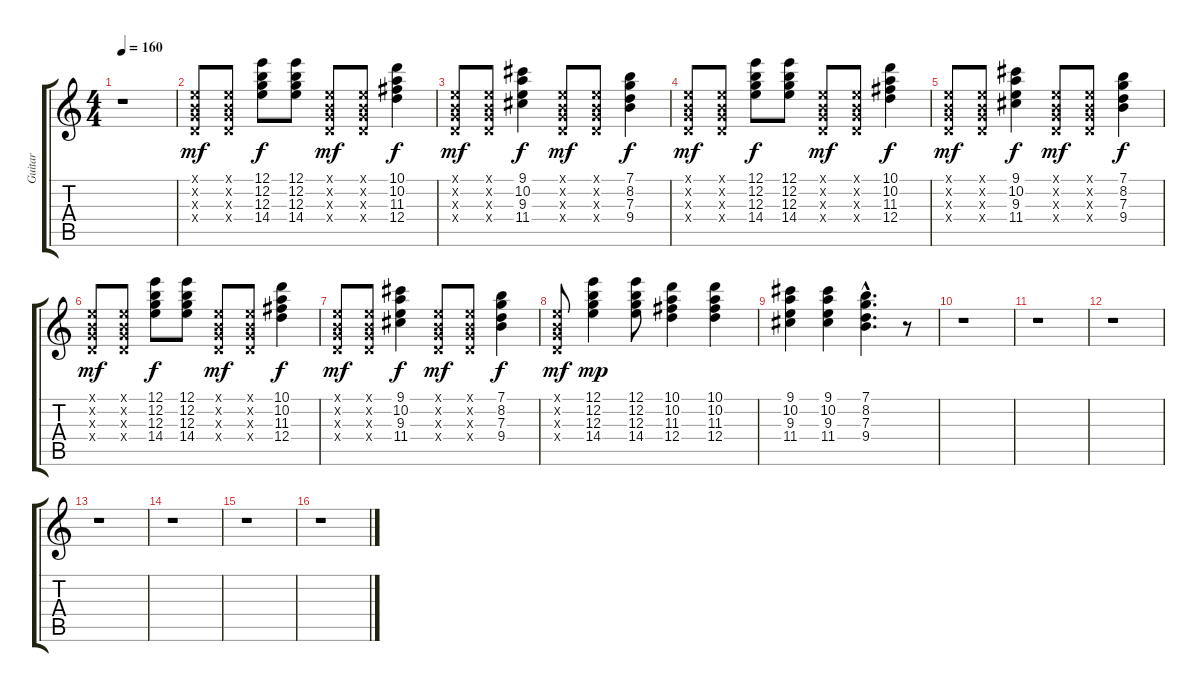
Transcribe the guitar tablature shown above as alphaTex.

\track ("Guitar" "Guitar") {instrument electricguitarclean}
\staff {score tabs}
\tuning (E4 B3 G3 D3 A2 E2) {hide}
\ts (4 4)
\tempo 160
\clef g2
\ks c
r.1{dy f} |
(0.1{x} 0.2{x} 0.3{x} 0.4{x}).8{dy mf} (0.1{x} 0.2{x} 0.3{x} 0.4{x}).8 (12.1 12.2 12.3 14.4).8{dy f} (12.1 12.2 12.3 14.4).8 (0.1{x} 0.2{x} 0.3{x} 0.4{x}).8{dy mf} (0.1{x} 0.2{x} 0.3{x} 0.4{x}).8 (10.1 10.2 11.3 12.4).4{dy f} |
(0.1{x} 0.2{x} 0.3{x} 0.4{x}).8{dy mf} (0.1{x} 0.2{x} 0.3{x} 0.4{x}).8 (9.1 10.2 9.3 11.4).4{dy f} (0.1{x} 0.2{x} 0.3{x} 0.4{x}).8{dy mf} (0.1{x} 0.2{x} 0.3{x} 0.4{x}).8 (7.1 8.2 7.3 9.4).4{dy f} |
(0.1{x} 0.2{x} 0.3{x} 0.4{x}).8{dy mf} (0.1{x} 0.2{x} 0.3{x} 0.4{x}).8 (12.1 12.2 12.3 14.4).8{dy f} (12.1 12.2 12.3 14.4).8 (0.1{x} 0.2{x} 0.3{x} 0.4{x}).8{dy mf} (0.1{x} 0.2{x} 0.3{x} 0.4{x}).8 (10.1 10.2 11.3 12.4).4{dy f} |
(0.1{x} 0.2{x} 0.3{x} 0.4{x}).8{dy mf} (0.1{x} 0.2{x} 0.3{x} 0.4{x}).8 (9.1 10.2 9.3 11.4).4{dy f} (0.1{x} 0.2{x} 0.3{x} 0.4{x}).8{dy mf} (0.1{x} 0.2{x} 0.3{x} 0.4{x}).8 (7.1 8.2 7.3 9.4).4{dy f} |
(0.1{x} 0.2{x} 0.3{x} 0.4{x}).8{dy mf} (0.1{x} 0.2{x} 0.3{x} 0.4{x}).8 (12.1 12.2 12.3 14.4).8{dy f} (12.1 12.2 12.3 14.4).8 (0.1{x} 0.2{x} 0.3{x} 0.4{x}).8{dy mf} (0.1{x} 0.2{x} 0.3{x} 0.4{x}).8 (10.1 10.2 11.3 12.4).4{dy f} |
(0.1{x} 0.2{x} 0.3{x} 0.4{x}).8{dy mf} (0.1{x} 0.2{x} 0.3{x} 0.4{x}).8 (9.1 10.2 9.3 11.4).4{dy f} (0.1{x} 0.2{x} 0.3{x} 0.4{x}).8{dy mf} (0.1{x} 0.2{x} 0.3{x} 0.4{x}).8 (7.1 8.2 7.3 9.4).4{dy f} |
(0.1{x} 0.2{x} 0.3{x} 0.4{x}).8{dy mf} (12.1 12.2 12.3 14.4).4{dy mp} (12.1 12.2 12.3 14.4).8 (10.1 10.2 11.3 12.4).4 (10.1 10.2 11.3 12.4).4 |
(9.1 10.2 9.3 11.4).4 (9.1 10.2 9.3 11.4).4 (7.1{hac} 8.2{hac} 7.3{hac} 9.4{hac}).4{d} r.8 |
r.1 |
r.1 |
r.1 |
r.1 |
r.1 |
r.1 |
r.1
